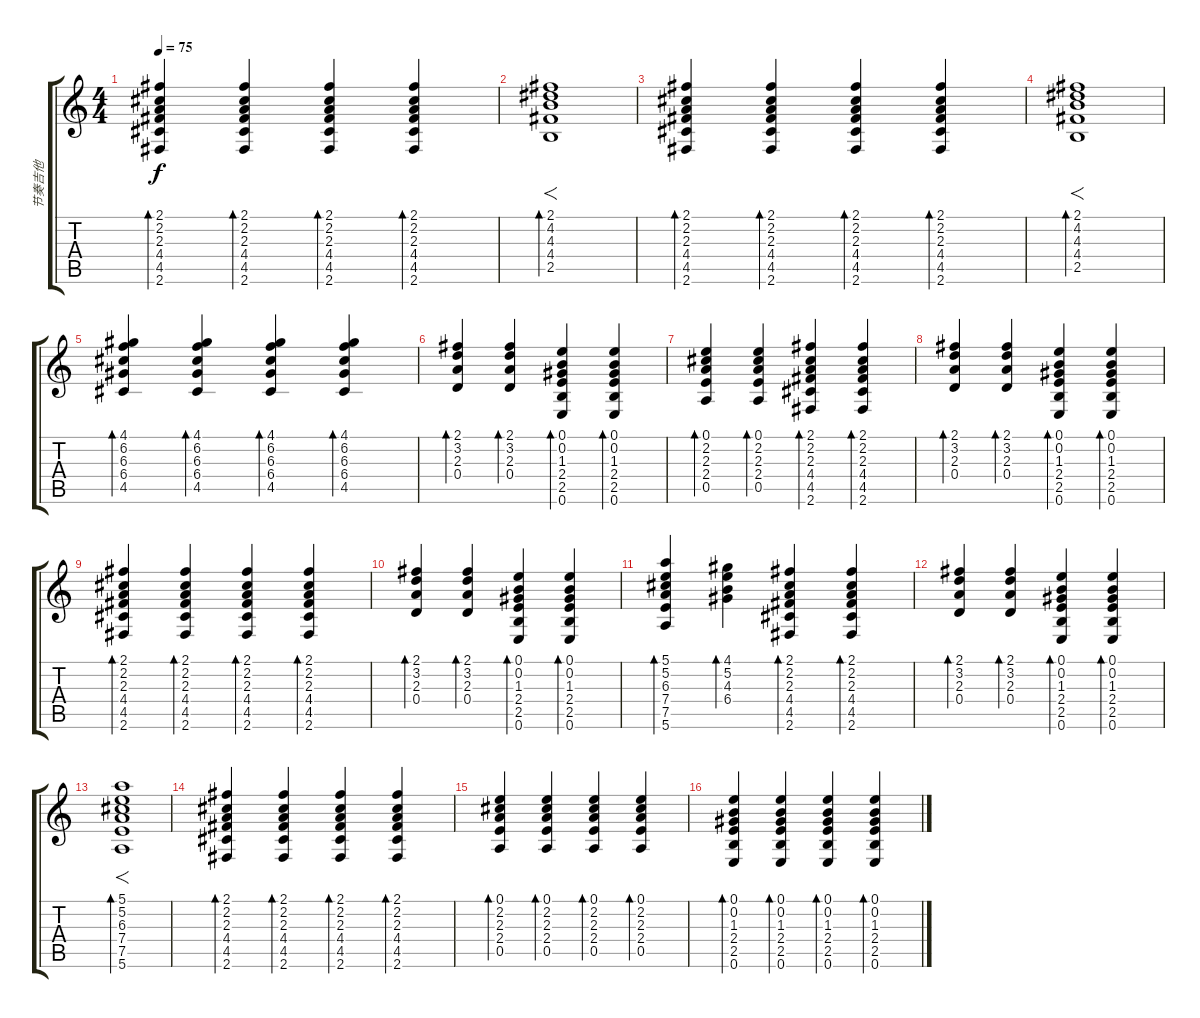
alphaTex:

\track ("节奏吉他" "节奏吉他") {instrument acousticguitarsteel}
\staff {score tabs}
\tuning (E4 B3 G3 D3 A2 E2) {hide}
\ts (4 4)
\tempo 75
\clef g2
\ks c
(2.1 2.2 2.3 4.4 4.5 2.6).4{bd 60 dy f} (2.1 2.2 2.3 4.4 4.5 2.6).4{bd 60} (2.1 2.2 2.3 4.4 4.5 2.6).4{bd 60} (2.1 2.2 2.3 4.4 4.5 2.6).4{bd 60} |
(2.1 4.2 4.3 4.4 2.5).1{f bd 240} |
(2.1 2.2 2.3 4.4 4.5 2.6).4{bd 60} (2.1 2.2 2.3 4.4 4.5 2.6).4{bd 60} (2.1 2.2 2.3 4.4 4.5 2.6).4{bd 60} (2.1 2.2 2.3 4.4 4.5 2.6).4{bd 60} |
(2.1 4.2 4.3 4.4 2.5).1{f bd 240} |
(4.1 6.2 6.3 6.4 4.5).4{bd 60} (4.1 6.2 6.3 6.4 4.5).4{bd 60} (4.1 6.2 6.3 6.4 4.5).4{bd 60} (4.1 6.2 6.3 6.4 4.5).4{bd 60} |
(2.1 3.2 2.3 0.4).4{bd 60} (2.1 3.2 2.3 0.4).4{bd 60} (0.1 0.2 1.3 2.4 2.5 0.6).4{bd 60} (0.1 0.2 1.3 2.4 2.5 0.6).4{bd 60} |
(0.1 2.2 2.3 2.4 0.5).4{bd 60} (0.1 2.2 2.3 2.4 0.5).4{bd 60} (2.1 2.2 2.3 4.4 4.5 2.6).4{bd 60} (2.1 2.2 2.3 4.4 4.5 2.6).4{bd 60} |
(2.1 3.2 2.3 0.4).4{bd 60} (2.1 3.2 2.3 0.4).4{bd 60} (0.1 0.2 1.3 2.4 2.5 0.6).4{bd 60} (0.1 0.2 1.3 2.4 2.5 0.6).4{bd 60} |
(2.1 2.2 2.3 4.4 4.5 2.6).4{bd 60} (2.1 2.2 2.3 4.4 4.5 2.6).4{bd 60} (2.1 2.2 2.3 4.4 4.5 2.6).4{bd 60} (2.1 2.2 2.3 4.4 4.5 2.6).4{bd 60} |
(2.1 3.2 2.3 0.4).4{bd 60} (2.1 3.2 2.3 0.4).4{bd 60} (0.1 0.2 1.3 2.4 2.5 0.6).4{bd 60} (0.1 0.2 1.3 2.4 2.5 0.6).4{bd 60} |
(5.1 5.2 6.3 7.4 7.5 5.6).4{bd 60} (4.1 5.2 4.3 6.4).4{bd 60} (2.1 2.2 2.3 4.4 4.5 2.6).4{bd 60} (2.1 2.2 2.3 4.4 4.5 2.6).4{bd 60} |
(2.1 3.2 2.3 0.4).4{bd 60} (2.1 3.2 2.3 0.4).4{bd 60} (0.1 0.2 1.3 2.4 2.5 0.6).4{bd 60} (0.1 0.2 1.3 2.4 2.5 0.6).4{bd 60} |
(5.1 5.2 6.3 7.4 7.5 5.6).1{f bd 240} |
(2.1 2.2 2.3 4.4 4.5 2.6).4{bd 60} (2.1 2.2 2.3 4.4 4.5 2.6).4{bd 60} (2.1 2.2 2.3 4.4 4.5 2.6).4{bd 60} (2.1 2.2 2.3 4.4 4.5 2.6).4{bd 60} |
(0.1 2.2 2.3 2.4 0.5).4{bd 60} (0.1 2.2 2.3 2.4 0.5).4{bd 60} (0.1 2.2 2.3 2.4 0.5).4{bd 60} (0.1 2.2 2.3 2.4 0.5).4{bd 60} |
(0.1 0.2 1.3 2.4 2.5 0.6).4{bd 60} (0.1 0.2 1.3 2.4 2.5 0.6).4{bd 60} (0.1 0.2 1.3 2.4 2.5 0.6).4{bd 60} (0.1 0.2 1.3 2.4 2.5 0.6).4{bd 60}
